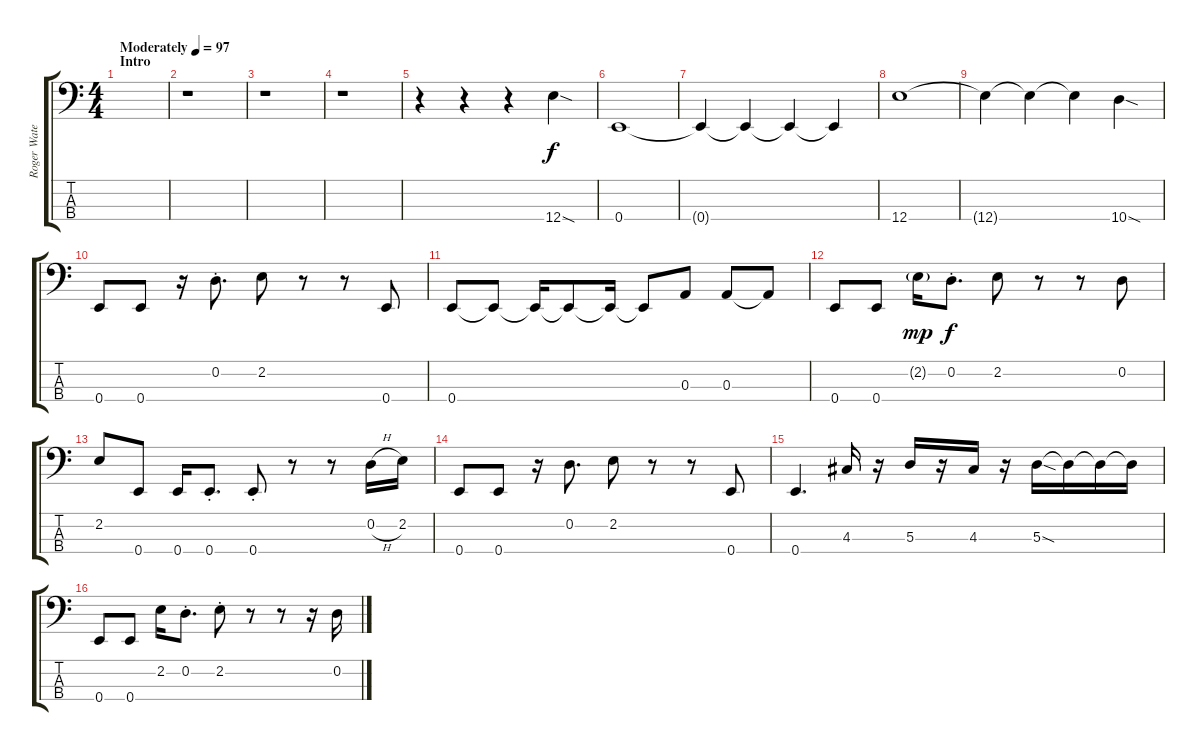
\track ("Roger Waters" "Roger Wate") {instrument electricbasspick}
\staff {score tabs}
\tuning (G2 D2 A1 E1) {hide}
\ts (4 4)
\section ("" "Intro")
\tempo (97 "Moderately")
\clef f4
\ks c
|
r.1 |
r.1 |
r.1 |
r.4 r.4 r.4 12.4{sod}.4 |
0.4.1 |
0.4{t}.4 0.4{t}.4 0.4{t}.4 0.4{t}.4 |
12.4.1 |
12.4{t}.4 12.4{t}.4 12.4{t}.4 10.4{sod}.4 |
0.4.8 0.4.8 r.16 0.2{st}.8{d} 2.2.8 r.8 r.8 0.4.8 |
0.4.8 0.4{t}.8 0.4{t}.16 0.4{t}.8 0.4{t}.16 0.4{t}.8 0.3.8 0.3.8 0.3{t}.8 |
0.4.8 0.4.8 2.2{g}.16{dy mp} 0.2{st}.8{d dy f} 2.2.8 r.8 r.8 0.2.8 |
2.2.8 0.4.8 0.4.16 0.4{st}.8{d} 0.4{st}.8 r.8 r.8 0.2{h}.16 2.2.16 |
0.4.8 0.4.8 r.16 0.2.8{d} 2.2.8 r.8 r.8 0.4.8 |
0.4.4{d} 4.3.16 r.16 5.3.16 r.16 4.3.16 r.16 5.3{sod}.16 5.3{t}.16 5.3{t}.16 5.3{t}.16 |
0.4.8 0.4.8 2.2.16 0.2{st}.8{d} 2.2{st}.8 r.8 r.8 r.16 0.2.16
